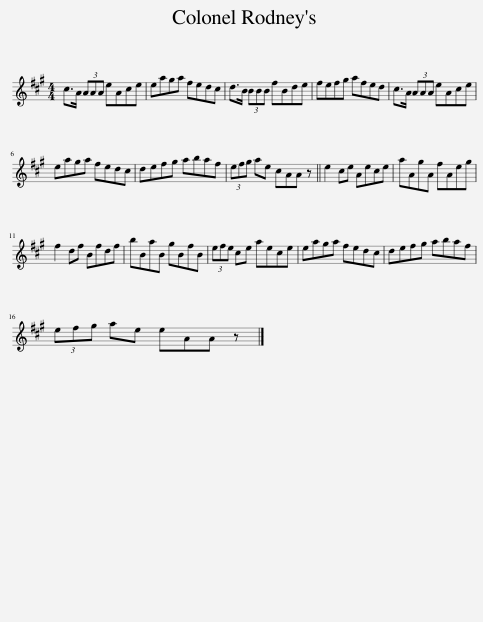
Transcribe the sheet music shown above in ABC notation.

X:1
L:1/8
M:4/4
I:linebreak $
K:A
V:1 treble
V:1
 c>A (3AAA eAce | eaga fedc | d>B (3BBB fBde | fefg afed | c>A (3AAA eAce |$ %5
 eaga fedc | defg abaf | (3efg ae cAA z || e2 ce Aece | aAgA fAeg |$ %10
 f2 df Bfdf | bBaB gBfB | (3efe ce aece | eaga fedc | defg abaf |$ %15
 (3efg ae eAA z |] %16
